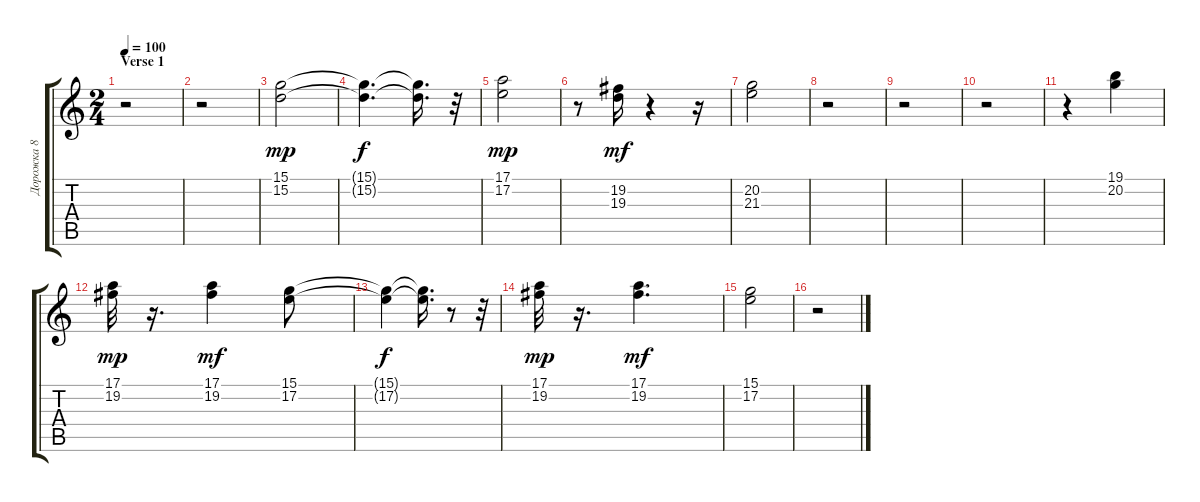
\track ("Дорожка 8" "Дорожка 8") {instrument percussiveorgan}
\staff {score tabs}
\tuning (E4 B3 G3 D3 A2 E2) {hide}
\ts (2 4)
\section ("" "Verse 1")
\tempo 100
\clef g2
\ks c
r.2{dy f} |
r.2 |
(15.1 15.2).2{dy mp} |
(15.1{t} 15.2{t}).4{d dy f} (15.1{t} 15.2{t}).16{d} r.32 |
(17.1 17.2).2{dy mp} |
r.8 (19.2 19.3).16{dy mf} r.4 r.16 |
(20.2 21.3).2 |
r.2 |
r.2 |
r.2 |
r.4 (19.1 20.2).4 |
(17.1 19.2).32{dy mp} r.16{d} (17.1 19.2).4{dy mf} (15.1 17.2).8 |
(15.1{t} 17.2{t}).4{dy f} (15.1{t} 17.2{t}).16{d} r.8 r.32 |
(17.1 19.2).32{dy mp} r.16{d} (17.1 19.2).4{d dy mf} |
(15.1 17.2).2 |
r.2
